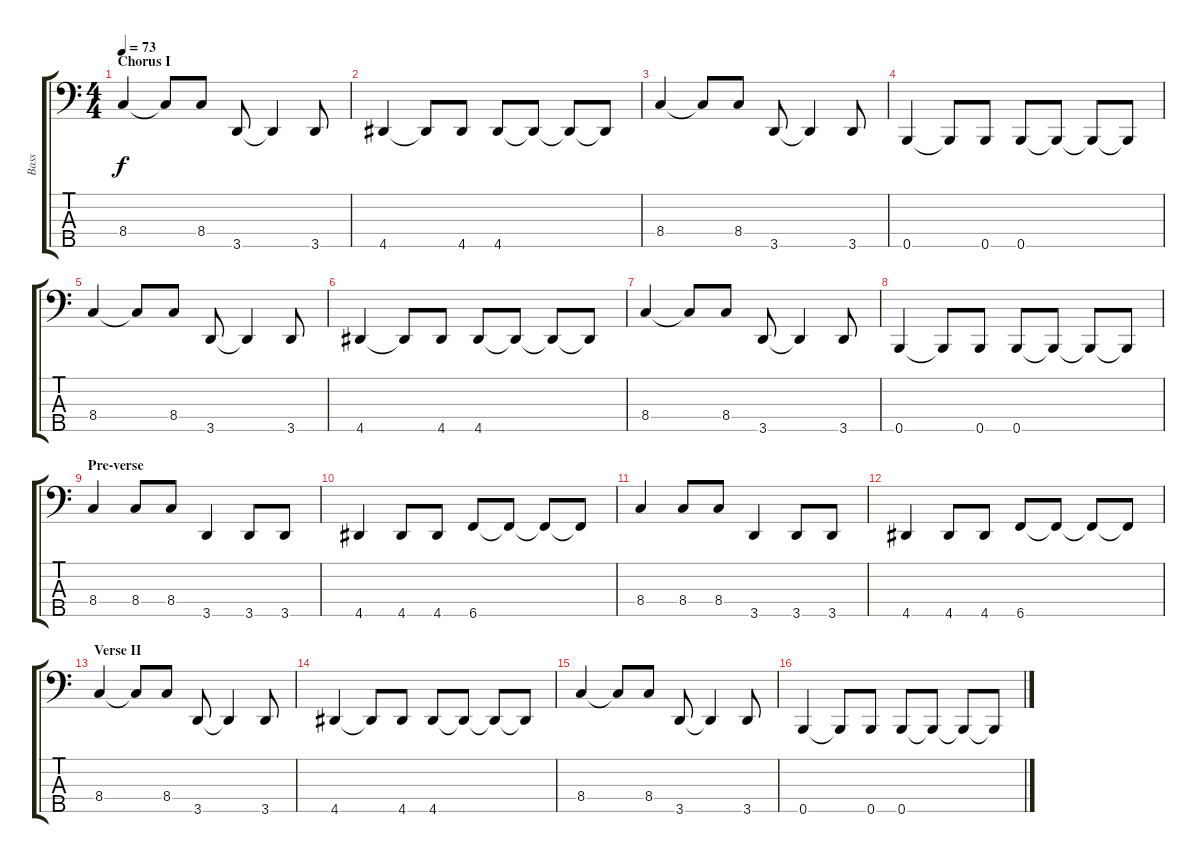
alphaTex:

\track ("Bass" "Bass") {instrument electricbasspick}
\staff {score tabs}
\tuning (G2 D2 A1 E1 B0) {hide}
\ts (4 4)
\section ("" "Chorus I")
\tempo 73
\clef f4
\ks c
8.4.4{dy f} 8.4{t}.8 8.4.8 3.5.8 3.5{t}.4 3.5.8 |
4.5.4 4.5{t}.8 4.5.8 4.5.8 4.5{t}.8 4.5{t}.8 4.5{t}.8 |
8.4.4 8.4{t}.8 8.4.8 3.5.8 3.5{t}.4 3.5.8 |
0.5.4 0.5{t}.8 0.5.8 0.5.8 0.5{t}.8 0.5{t}.8 0.5{t}.8 |
8.4.4 8.4{t}.8 8.4.8 3.5.8 3.5{t}.4 3.5.8 |
4.5.4 4.5{t}.8 4.5.8 4.5.8 4.5{t}.8 4.5{t}.8 4.5{t}.8 |
8.4.4 8.4{t}.8 8.4.8 3.5.8 3.5{t}.4 3.5.8 |
0.5.4 0.5{t}.8 0.5.8 0.5.8 0.5{t}.8 0.5{t}.8 0.5{t}.8 |
\section ("" "Pre-verse")
8.4.4 8.4.8 8.4.8 3.5.4 3.5.8 3.5.8 |
4.5.4 4.5.8 4.5.8 6.5.8 6.5{t}.8 6.5{t}.8 6.5{t}.8 |
8.4.4 8.4.8 8.4.8 3.5.4 3.5.8 3.5.8 |
4.5.4 4.5.8 4.5.8 6.5.8 6.5{t}.8 6.5{t}.8 6.5{t}.8 |
\section ("" "Verse II")
8.4.4 8.4{t}.8 8.4.8 3.5.8 3.5{t}.4 3.5.8 |
4.5.4 4.5{t}.8 4.5.8 4.5.8 4.5{t}.8 4.5{t}.8 4.5{t}.8 |
8.4.4 8.4{t}.8 8.4.8 3.5.8 3.5{t}.4 3.5.8 |
0.5.4 0.5{t}.8 0.5.8 0.5.8 0.5{t}.8 0.5{t}.8 0.5{t}.8
